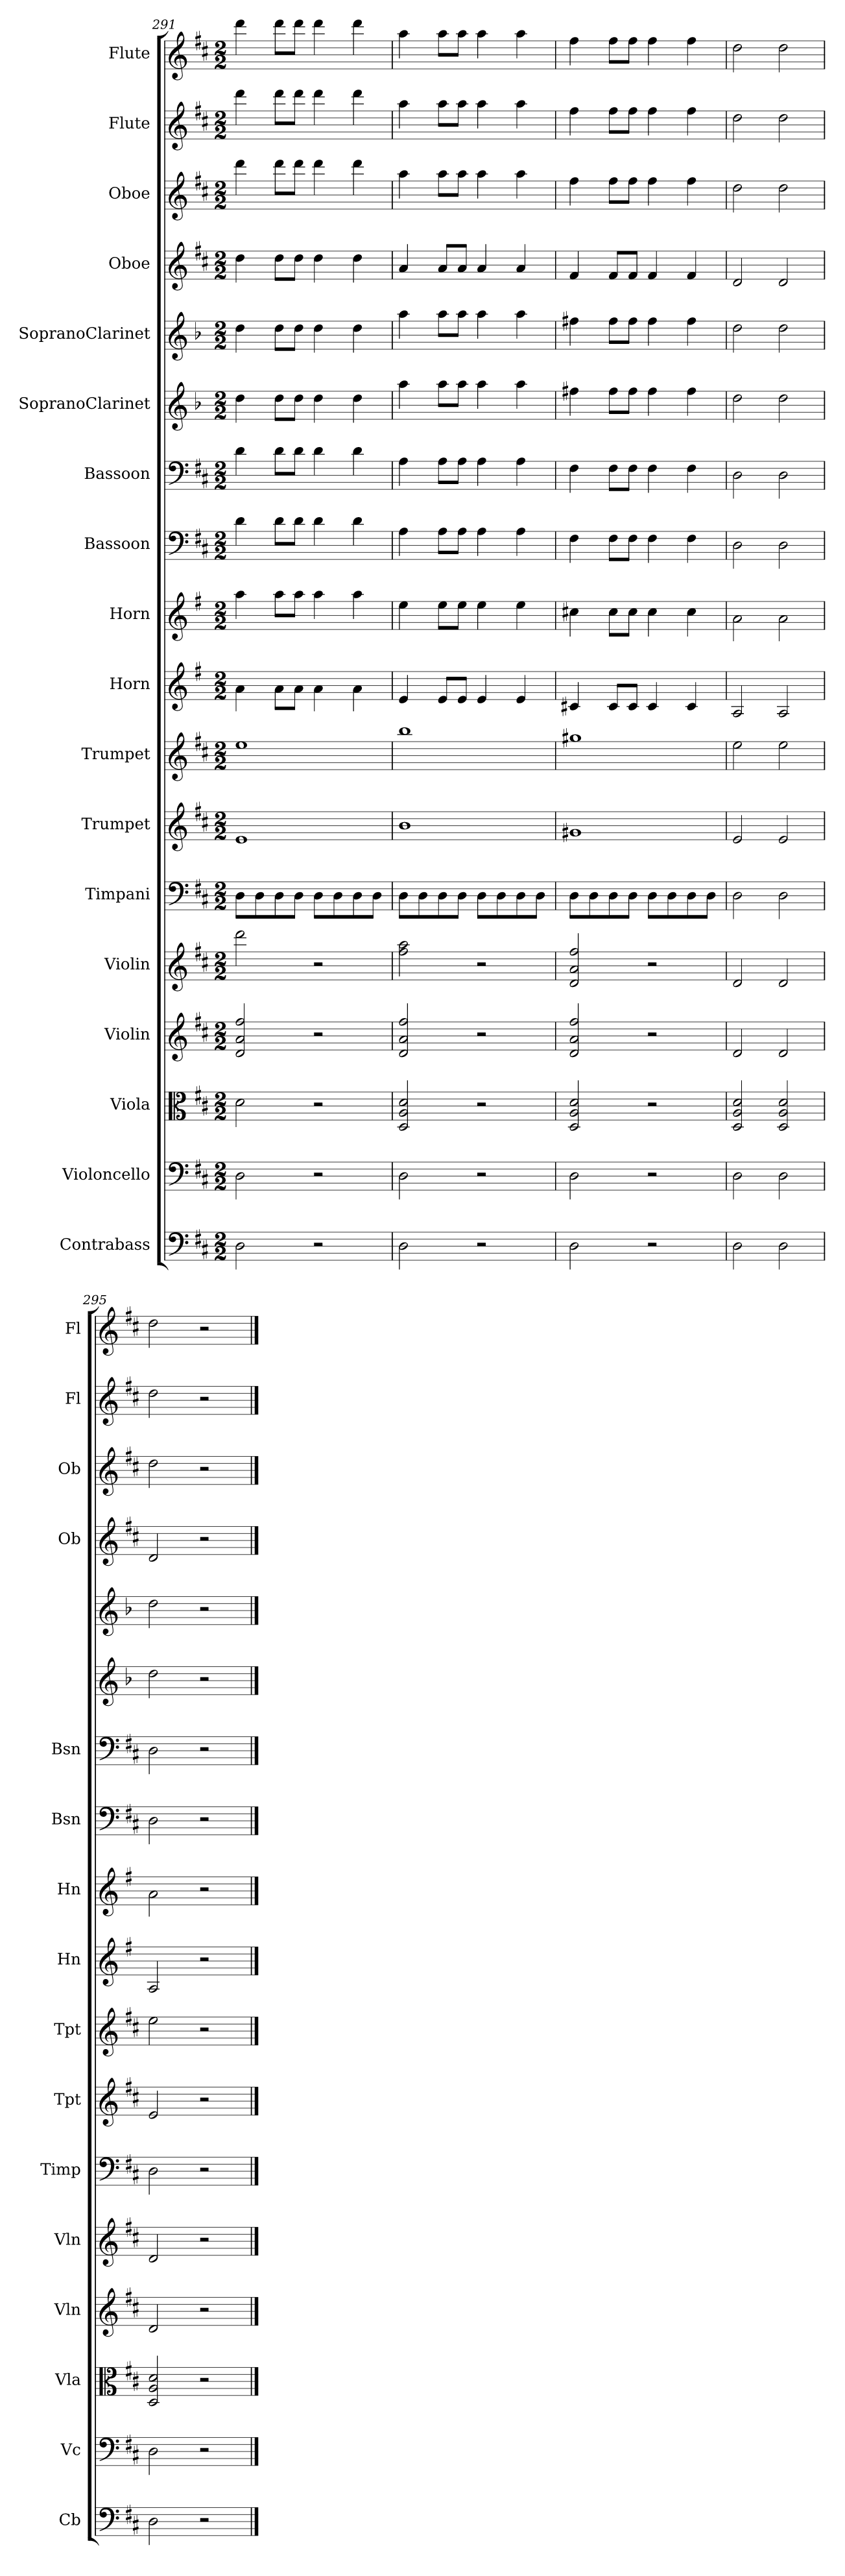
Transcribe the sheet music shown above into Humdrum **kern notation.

**kern	**kern	**kern	**kern	**kern	**kern	**kern	**kern	**kern	**kern	**kern	**kern	**kern	**kern	**kern	**kern	**kern	**kern
*part18	*part17	*part16	*part15	*part14	*part13	*part12	*part11	*part10	*part9	*part8	*part7	*part6	*part5	*part4	*part3	*part2	*part1
*staff18	*staff17	*staff16	*staff15	*staff14	*staff13	*staff12	*staff11	*staff10	*staff9	*staff8	*staff7	*staff6	*staff5	*staff4	*staff3	*staff2	*staff1
*I"Contrabass	*I"Violoncello	*I"Viola	*I"Violin	*I"Violin	*I"Timpani	*I"Trumpet	*I"Trumpet	*I"Horn	*I"Horn	*I"Bassoon	*I"Bassoon	*I"SopranoClarinet	*I"SopranoClarinet	*I"Oboe	*I"Oboe	*I"Flute	*I"Flute
*I'Cb	*I'Vc	*I'Vla	*I'Vln	*I'Vln	*I'Timp	*I'Tpt	*I'Tpt	*I'Hn	*I'Hn	*I'Bsn	*I'Bsn	*	*	*I'Ob	*I'Ob	*I'Fl	*I'Fl
*clefF4	*clefF4	*clefC3	*clefG2	*clefG2	*clefF4	*clefG2	*clefG2	*clefG2	*clefG2	*clefF4	*clefF4	*clefG2	*clefG2	*clefG2	*clefG2	*clefG2	*clefG2
*ITrd7c12	*	*	*	*	*	*ITrd1c2	*ITrd1c2	*ITrd4c7	*ITrd4c7	*	*	*	*	*	*	*	*
*k[f#c#]	*k[f#c#]	*k[f#c#]	*k[f#c#]	*k[f#c#]	*k[f#c#]	*k[]	*k[]	*k[]	*k[]	*k[f#c#]	*k[f#c#]	*k[b-]	*k[b-]	*k[f#c#]	*k[f#c#]	*k[f#c#]	*k[f#c#]
*D:	*D:	*D:	*D:	*D:	*D:	*	*	*	*	*D:	*D:	*	*	*D:	*D:	*D:	*D:
*M2/2	*M2/2	*M2/2	*M2/2	*M2/2	*M2/2	*M2/2	*M2/2	*M2/2	*M2/2	*M2/2	*M2/2	*M2/2	*M2/2	*M2/2	*M2/2	*M2/2	*M2/2
=291	=291	=291	=291	=291	=291	=291	=291	=291	=291	=291	=291	=291	=291	=291	=291	=291	=291
2DD\	2D\	2d\	2d/ 2a/ 2ff#/	2ddd\	8D\L	1d	1dd	4d\	4dd\	4d\	4d\	4dd\	4dd\	4dd\	4ddd\	4ddd\	4ddd\
.	.	.	.	.	8D\	.	.	.	.	.	.	.	.	.	.	.	.
.	.	.	.	.	8D\	.	.	8d\L	8dd\L	8d\L	8d\L	8dd\L	8dd\L	8dd\L	8ddd\L	8ddd\L	8ddd\L
.	.	.	.	.	8D\J	.	.	8d\J	8dd\J	8d\J	8d\J	8dd\J	8dd\J	8dd\J	8ddd\J	8ddd\J	8ddd\J
2r	2r	2r	2r	2r	8D\L	.	.	4d\	4dd\	4d\	4d\	4dd\	4dd\	4dd\	4ddd\	4ddd\	4ddd\
.	.	.	.	.	8D\	.	.	.	.	.	.	.	.	.	.	.	.
.	.	.	.	.	8D\	.	.	4d\	4dd\	4d\	4d\	4dd\	4dd\	4dd\	4ddd\	4ddd\	4ddd\
.	.	.	.	.	8D\J	.	.	.	.	.	.	.	.	.	.	.	.
=292	=292	=292	=292	=292	=292	=292	=292	=292	=292	=292	=292	=292	=292	=292	=292	=292	=292
2DD\	2D\	2D/ 2A/ 2d/	2d/ 2a/ 2ff#/	2ff#\ 2aa\	8D\L	1a	1aa	4A/	4a\	4A\	4A\	4aa\	4aa\	4a/	4aa\	4aa\	4aa\
.	.	.	.	.	8D\	.	.	.	.	.	.	.	.	.	.	.	.
.	.	.	.	.	8D\	.	.	8A/L	8a\L	8A\L	8A\L	8aa\L	8aa\L	8a/L	8aa\L	8aa\L	8aa\L
.	.	.	.	.	8D\J	.	.	8A/J	8a\J	8A\J	8A\J	8aa\J	8aa\J	8a/J	8aa\J	8aa\J	8aa\J
2r	2r	2r	2r	2r	8D\L	.	.	4A/	4a\	4A\	4A\	4aa\	4aa\	4a/	4aa\	4aa\	4aa\
.	.	.	.	.	8D\	.	.	.	.	.	.	.	.	.	.	.	.
.	.	.	.	.	8D\	.	.	4A/	4a\	4A\	4A\	4aa\	4aa\	4a/	4aa\	4aa\	4aa\
.	.	.	.	.	8D\J	.	.	.	.	.	.	.	.	.	.	.	.
=293	=293	=293	=293	=293	=293	=293	=293	=293	=293	=293	=293	=293	=293	=293	=293	=293	=293
2DD\	2D\	2D/ 2A/ 2d/	2d/ 2a/ 2ff#/	2d/ 2a/ 2ff#/	8D\L	1f#X	1ff#X	4F#X/	4f#X\	4F#\	4F#\	4ff#X\	4ff#X\	4f#/	4ff#\	4ff#\	4ff#\
.	.	.	.	.	8D\	.	.	.	.	.	.	.	.	.	.	.	.
.	.	.	.	.	8D\	.	.	8F#/L	8f#\L	8F#\L	8F#\L	8ff#\L	8ff#\L	8f#/L	8ff#\L	8ff#\L	8ff#\L
.	.	.	.	.	8D\J	.	.	8F#/J	8f#\J	8F#\J	8F#\J	8ff#\J	8ff#\J	8f#/J	8ff#\J	8ff#\J	8ff#\J
2r	2r	2r	2r	2r	8D\L	.	.	4F#/	4f#\	4F#\	4F#\	4ff#\	4ff#\	4f#/	4ff#\	4ff#\	4ff#\
.	.	.	.	.	8D\	.	.	.	.	.	.	.	.	.	.	.	.
.	.	.	.	.	8D\	.	.	4F#/	4f#\	4F#\	4F#\	4ff#\	4ff#\	4f#/	4ff#\	4ff#\	4ff#\
.	.	.	.	.	8D\J	.	.	.	.	.	.	.	.	.	.	.	.
=294	=294	=294	=294	=294	=294	=294	=294	=294	=294	=294	=294	=294	=294	=294	=294	=294	=294
2DD\	2D\	2D/ 2A/ 2d/	2d/	2d/	2D\	2d/	2dd\	2D/	2d\	2D\	2D\	2dd\	2dd\	2d/	2dd\	2dd\	2dd\
2DD\	2D\	2D/ 2A/ 2d/	2d/	2d/	2D\	2d/	2dd\	2D/	2d\	2D\	2D\	2dd\	2dd\	2d/	2dd\	2dd\	2dd\
=295	=295	=295	=295	=295	=295	=295	=295	=295	=295	=295	=295	=295	=295	=295	=295	=295	=295
2DD\	2D\	2D/ 2A/ 2d/	2d/	2d/	2D\	2d/	2dd\	2D/	2d\	2D\	2D\	2dd\	2dd\	2d/	2dd\	2dd\	2dd\
2r	2r	2r	2r	2r	2r	2r	2r	2r	2r	2r	2r	2r	2r	2r	2r	2r	2r
==	==	==	==	==	==	==	==	==	==	==	==	==	==	==	==	==	==
*-	*-	*-	*-	*-	*-	*-	*-	*-	*-	*-	*-	*-	*-	*-	*-	*-	*-
